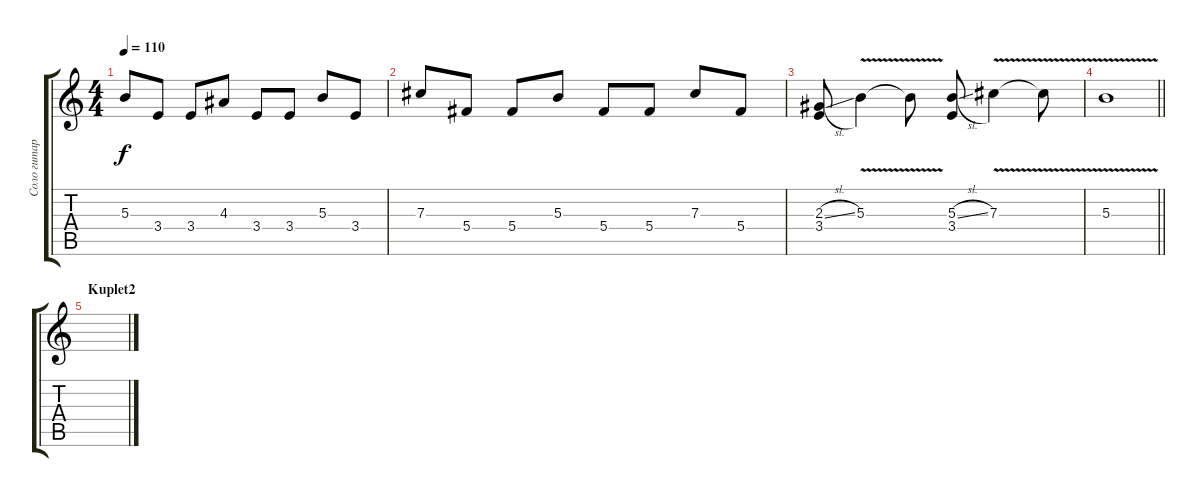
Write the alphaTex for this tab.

\track ("Соло гитара Листр" "Соло гитар") {instrument overdrivenguitar}
\staff {score tabs}
\tuning (Eb4 Bb3 Gb3 Db3 Ab2 Eb2) {hide}
\ts (4 4)
\tempo 110
\clef g2
\ks c
5.3.8{dy f} 3.4.8 3.4.8 4.3.8 3.4.8 3.4.8 5.3.8 3.4.8 |
7.3.8 5.4.8 5.4.8 5.3.8 5.4.8 5.4.8 7.3.8 5.4.8 |
(2.3{sl} 3.4).8 5.3{v}.4 5.3{t}.8 (5.3{sl} 3.4).8 7.3{v}.4 7.3{t}.8 |
\barLineRight lightlight
5.3{v}.1 |
\section ("" "Kuplet2")
